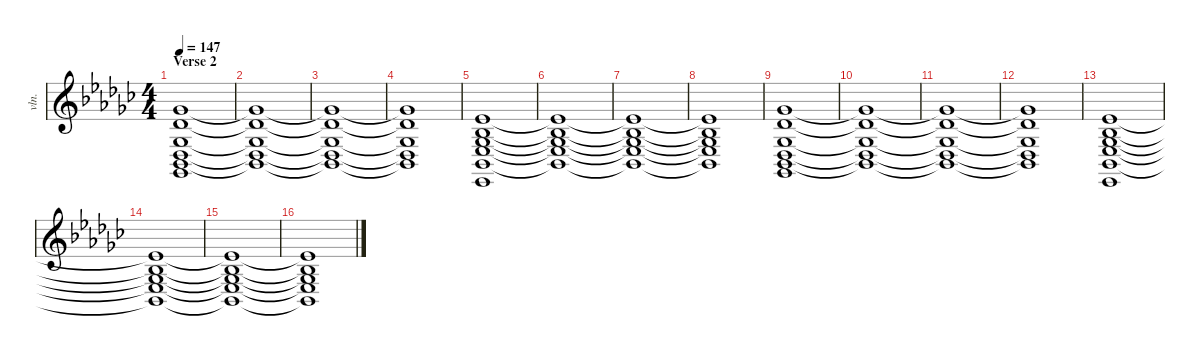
\defaultSystemsLayout 4
\hideDynamics
\bracketExtendMode nobrackets
\otherSystemsTrackNameOrientation horizontal
\track ("Keyboards" "vln.") {instrument stringensemble1}
\staff {score}
\tuning (Eb4 Bb3 Gb3 Db3 Ab2 Eb2)
\ts (4 4)
\section ("" "Verse 2")
\tempo 147
\clef g2
\ks ebminor
(3.1{acc b} 3.2{acc b} 0.3{acc b} 0.4{acc b} 2.5{acc b} 3.6{acc b}).1{dy f beam Up} |
(3.1{t acc b} 3.2{t acc b} 0.3{t acc b} 0.4{t acc b} 2.5{t acc b}).1{beam Up} |
(3.1{t acc b} 3.2{t acc b} 0.3{t acc b} 0.4{t acc b} 2.5{t acc b}).1{beam Up} |
(3.1{t acc b} 3.2{t acc b} 0.3{t acc b} 0.4{t acc b} 2.5{t acc b}).1{beam Up} |
(0.1{acc b} 0.2{acc b} 0.3{acc b} 2.4{acc b} 2.5{acc b} 0.6{acc b}).1{beam Up} |
(0.1{t acc b} 0.2{t acc b} 0.3{t acc b} 2.4{t acc b} 2.5{t acc b}).1{beam Up} |
(0.1{t acc b} 0.2{t acc b} 0.3{t acc b} 2.4{t acc b} 2.5{t acc b}).1{beam Up} |
(0.1{t acc b} 0.2{t acc b} 0.3{t acc b} 2.4{t acc b} 2.5{t acc b}).1{beam Up} |
(3.1{acc b} 3.2{acc b} 0.3{acc b} 0.4{acc b} 2.5{acc b} 3.6{acc b}).1{beam Up} |
(3.1{t acc b} 3.2{t acc b} 0.3{t acc b} 0.4{t acc b} 2.5{t acc b}).1{beam Up} |
(3.1{t acc b} 3.2{t acc b} 0.3{t acc b} 0.4{t acc b} 2.5{t acc b}).1{beam Up} |
(3.1{t acc b} 3.2{t acc b} 0.3{t acc b} 0.4{t acc b} 2.5{t acc b}).1{beam Up} |
(0.1{acc b} 0.2{acc b} 0.3{acc b} 2.4{acc b} 2.5{acc b} 0.6{acc b}).1{beam Up} |
(0.1{t acc b} 0.2{t acc b} 0.3{t acc b} 2.4{t acc b} 2.5{t acc b}).1{beam Up} |
(0.1{t acc b} 0.2{t acc b} 0.3{t acc b} 2.4{t acc b} 2.5{t acc b}).1{beam Up} |
(0.1{t acc b} 0.2{t acc b} 0.3{t acc b} 2.4{t acc b} 2.5{t acc b}).1{beam Up}
